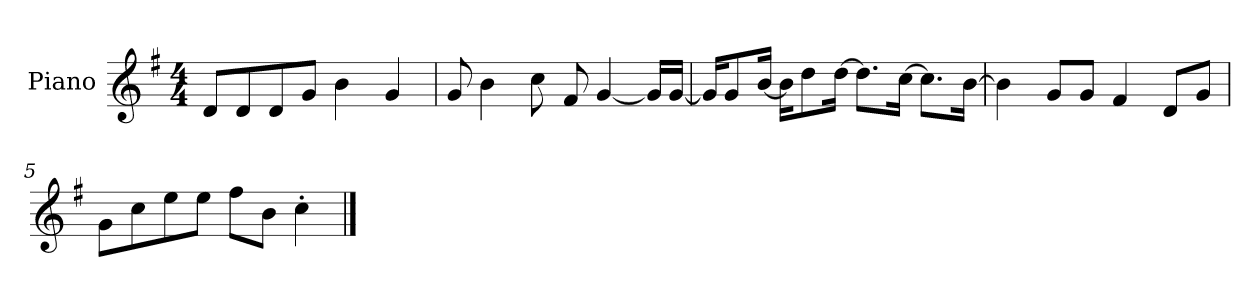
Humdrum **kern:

**kern
*part1
*staff1
*I"Piano
*I'P-no
*clefG2
*k[f#]
*M4/4
*MM90
=1
8d/L
8d/
8d/
8g/J
4b\
4g/
=2
8g/
4b\
8cc\
8f#/
[4g/
16g/LL]
[16g/JJ
=3
16g/KL]
8g/
[16b/Jk
16b\KL]
8dd\
[16dd\Jk
8.dd\L]
[16cc\Jk
8.cc\L]
[16b\Jk
=4
4b\]
8g/L
8g/J
4f#/
8d/L
8g/J
=5
8g\L
8cc\
8ee\
8ee\J
8ff#\L
8b\J
4cc'\
==
*-
